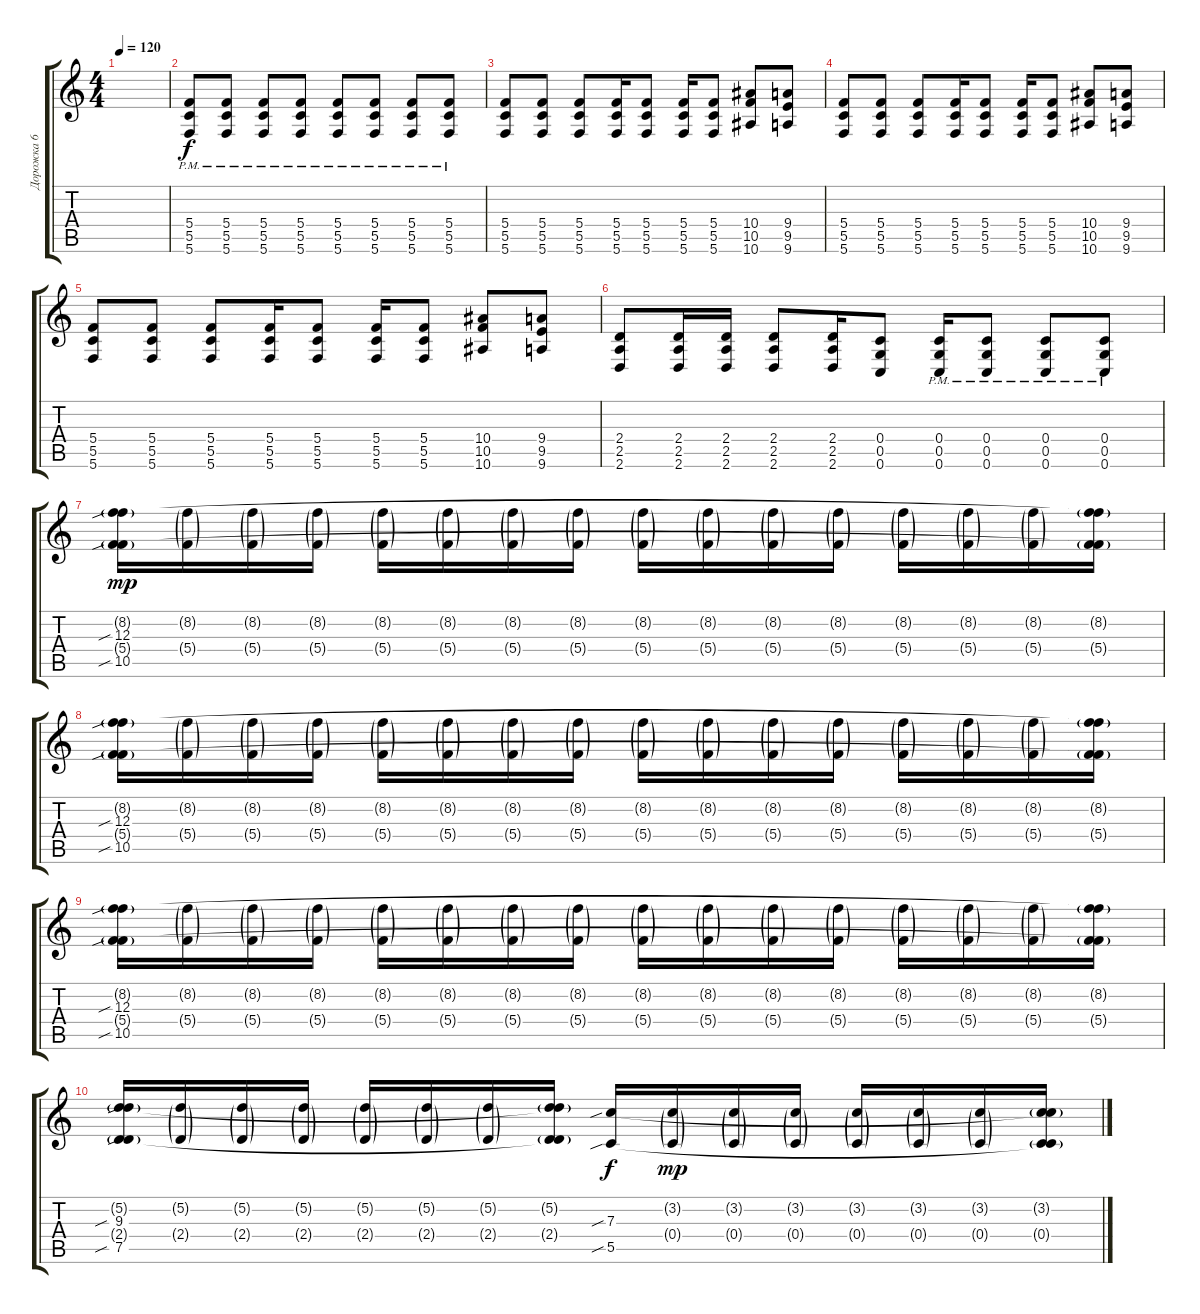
\track ("Дорожка 6" "Дорожка 6") {instrument overdrivenguitar}
\staff {score tabs}
\tuning (D4 A3 F3 C3 G2 C2) {hide}
\ts (4 4)
\tempo 120
\clef g2
\ks c
|
(5.4{pm} 5.5{pm} 5.6{pm}).8 (5.4{pm} 5.5{pm} 5.6{pm}).8 (5.4{pm} 5.5{pm} 5.6{pm}).8 (5.4{pm} 5.5{pm} 5.6{pm}).8 (5.4{pm} 5.5{pm} 5.6{pm}).8 (5.4{pm} 5.5{pm} 5.6{pm}).8 (5.4{pm} 5.5{pm} 5.6{pm}).8 (5.4{pm} 5.5{pm} 5.6{pm}).8 |
(5.4 5.5 5.6).8 (5.4 5.5 5.6).8 (5.4 5.5 5.6).8 (5.4 5.5 5.6).16 (5.4 5.5 5.6).8 (5.4 5.5 5.6).16 (5.4 5.5 5.6).8 (10.4 10.5 10.6).8 (9.4 9.5 9.6).8 |
(5.4 5.5 5.6).8 (5.4 5.5 5.6).8 (5.4 5.5 5.6).8 (5.4 5.5 5.6).16 (5.4 5.5 5.6).8 (5.4 5.5 5.6).16 (5.4 5.5 5.6).8 (10.4 10.5 10.6).8 (9.4 9.5 9.6).8 |
(5.4 5.5 5.6).8 (5.4 5.5 5.6).8 (5.4 5.5 5.6).8 (5.4 5.5 5.6).16 (5.4 5.5 5.6).8 (5.4 5.5 5.6).16 (5.4 5.5 5.6).8 (10.4 10.5 10.6).8 (9.4 9.5 9.6).8 |
(2.4 2.5 2.6).8 (2.4 2.5 2.6).16 (2.4 2.5 2.6).16 (2.4 2.5 2.6).8 (2.4 2.5 2.6).16 (0.4 0.5 0.6).8 (0.4{pm} 0.5{pm} 0.6{pm}).16 (0.4{pm} 0.5{pm} 0.6{pm}).8 (0.4{pm} 0.5{pm} 0.6{pm}).8 (0.4{pm} 0.5{pm} 0.6{pm}).8 |
(8.2{g} 12.3{sib} 5.4{g} 10.5{sib}).16{dy mp} (8.2{g} 5.4{g}).16 (8.2{g} 5.4{g}).16 (8.2{g} 5.4{g}).16 (8.2{g} 5.4{g}).16 (8.2{g} 5.4{g}).16 (8.2{g} 5.4{g}).16 (8.2{g} 5.4{g}).16 (8.2{g} 5.4{g}).16 (8.2{g} 5.4{g}).16 (8.2{g} 5.4{g}).16 (8.2{g} 5.4{g}).16 (8.2{g} 5.4{g}).16 (8.2{g} 5.4{g}).16 (8.2{g} 5.4{g}).16 (8.2{g} 12.3{t} 5.4{g} 10.5{t}).16 |
(8.2{g} 12.3{sib} 5.4{g} 10.5{sib}).16 (8.2{g} 5.4{g}).16 (8.2{g} 5.4{g}).16 (8.2{g} 5.4{g}).16 (8.2{g} 5.4{g}).16 (8.2{g} 5.4{g}).16 (8.2{g} 5.4{g}).16 (8.2{g} 5.4{g}).16 (8.2{g} 5.4{g}).16 (8.2{g} 5.4{g}).16 (8.2{g} 5.4{g}).16 (8.2{g} 5.4{g}).16 (8.2{g} 5.4{g}).16 (8.2{g} 5.4{g}).16 (8.2{g} 5.4{g}).16 (8.2{g} 12.3{t} 5.4{g} 10.5{t}).16 |
(8.2{g} 12.3{sib} 5.4{g} 10.5{sib}).16 (8.2{g} 5.4{g}).16 (8.2{g} 5.4{g}).16 (8.2{g} 5.4{g}).16 (8.2{g} 5.4{g}).16 (8.2{g} 5.4{g}).16 (8.2{g} 5.4{g}).16 (8.2{g} 5.4{g}).16 (8.2{g} 5.4{g}).16 (8.2{g} 5.4{g}).16 (8.2{g} 5.4{g}).16 (8.2{g} 5.4{g}).16 (8.2{g} 5.4{g}).16 (8.2{g} 5.4{g}).16 (8.2{g} 5.4{g}).16 (8.2{g} 12.3{t} 5.4{g} 10.5{t}).16 |
(5.2{g} 9.3{sib} 2.4{g} 7.5{sib}).16 (5.2{g} 2.4{g}).16 (5.2{g} 2.4{g}).16 (5.2{g} 2.4{g}).16 (5.2{g} 2.4{g}).16 (5.2{g} 2.4{g}).16 (5.2{g} 2.4{g}).16 (5.2{g} 9.3{t} 2.4{g} 7.5{t}).16 (7.3{sib} 5.5{sib}).16{dy f} (3.2{g} 0.4{g}).16{dy mp} (3.2{g} 0.4{g}).16 (3.2{g} 0.4{g}).16 (3.2{g} 0.4{g}).16 (3.2{g} 0.4{g}).16 (3.2{g} 0.4{g}).16 (3.2{g} 7.3{t} 0.4{g} 5.5{t}).16
